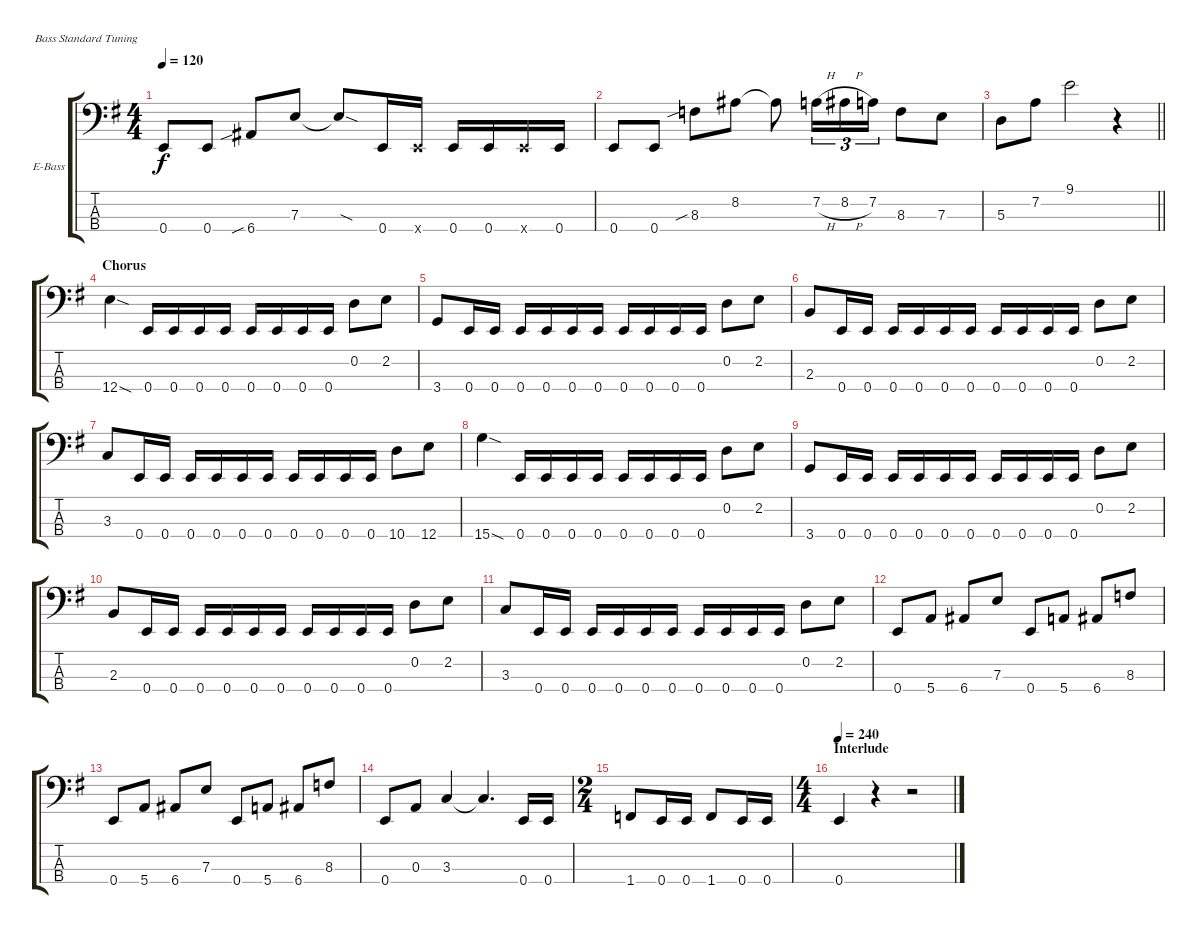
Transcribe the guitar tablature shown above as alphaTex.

\defaultSystemsLayout 4
\bracketExtendMode groupsimilarinstruments
\firstSystemTrackNameOrientation horizontal
\otherSystemsTrackNameOrientation horizontal
\track ("Bass" "E-Bass") {instrument electricbassfinger}
\staff {score tabs}
\tuning (G2 D2 A1 E1)
\ts (4 4)
\tempo 120
\clef f4
\scale
0.403727
\ks g
0.4.8{dy f} 0.4.8 6.4{sib}.8 7.3.8 7.3{sod t}.8 0.4.16 0.4{x}.16 0.4.16 0.4.16 0.4{x}.16 0.4.16 |
\scale
0.333333 0.4.8 0.4.8 8.3{sib}.8 8.2.8 8.2{t}.8 7.2{h}.16{tu (3 2)} 8.2{h}.16{tu (3 2)} 7.2.16{tu (3 2)} 8.3.8 7.3.8 |
\scale
0.333333
\barLineRight lightlight
5.3.8 7.2.8 9.1.2 r.4 |
\section ("" "Chorus")
\scale
0.333333 12.4{sod}.4 0.4.16 0.4.16 0.4.16 0.4.16 0.4.16 0.4.16 0.4.16 0.4.16 0.2.8 2.2.8 |
\scale
0.333333 3.4.8 0.4.16 0.4.16 0.4.16 0.4.16 0.4.16 0.4.16 0.4.16 0.4.16 0.4.16 0.4.16 0.2.8 2.2.8 |
\scale
0.333333 2.3.8 0.4.16 0.4.16 0.4.16 0.4.16 0.4.16 0.4.16 0.4.16 0.4.16 0.4.16 0.4.16 0.2.8 2.2.8 |
\scale
0.333333 3.3.8 0.4.16 0.4.16 0.4.16 0.4.16 0.4.16 0.4.16 0.4.16 0.4.16 0.4.16 0.4.16 10.4.8 12.4.8 |
\scale
0.333333 15.4{sod}.4 0.4.16 0.4.16 0.4.16 0.4.16 0.4.16 0.4.16 0.4.16 0.4.16 0.2.8 2.2.8 |
\scale
0.333333 3.4.8 0.4.16 0.4.16 0.4.16 0.4.16 0.4.16 0.4.16 0.4.16 0.4.16 0.4.16 0.4.16 0.2.8 2.2.8 |
\scale
0.333333 2.3.8 0.4.16 0.4.16 0.4.16 0.4.16 0.4.16 0.4.16 0.4.16 0.4.16 0.4.16 0.4.16 0.2.8 2.2.8 |
\scale
0.333333 3.3.8 0.4.16 0.4.16 0.4.16 0.4.16 0.4.16 0.4.16 0.4.16 0.4.16 0.4.16 0.4.16 0.2.8 2.2.8 |
\scale
0.333333 0.4.8 5.4.8 6.4.8 7.3.8 0.4.8 5.4.8 6.4.8 8.3.8 |
\scale
0.333333 0.4.8 5.4.8 6.4.8 7.3.8 0.4.8 5.4.8 6.4.8 8.3.8 |
\scale
0.192547 0.4.8 0.3.8 3.3.4 3.3{t}.4{d} 0.4.16 0.4.16 |
\ts (2 4)
\scale
0.403727 1.4.8 0.4.16 0.4.16 1.4.8 0.4.16 0.4.16 |
\ts (4 4)
\section ("" "Interlude")
\tempo 240
\scale
0.403727 0.4.4 r.4 r.2
